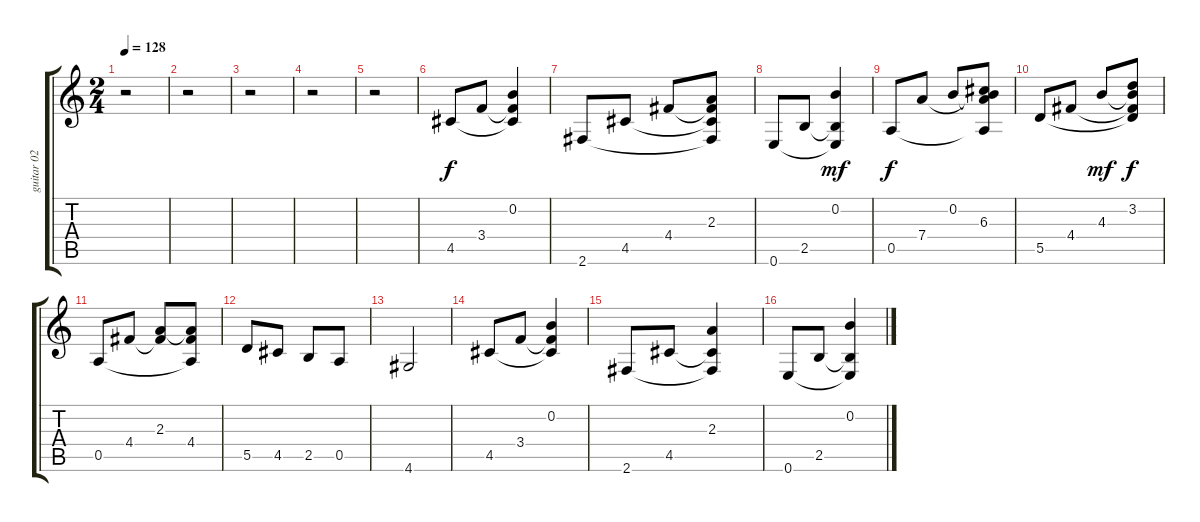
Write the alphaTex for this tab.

\track ("guitar 02" "guitar 02") {instrument acousticguitarsteel}
\staff {score tabs}
\tuning (E4 B3 G3 D3 A2 E2) {hide}
\ts (2 4)
\tempo 128
\clef g2
\ks c
r.2{dy f} |
r.2 |
r.2 |
r.2 |
r.2 |
4.5.8 3.4.8 (0.2 3.4{t} 4.5{t}).4 |
2.6.8 4.5.8 4.4.8 (2.3 4.4{t} 4.5{t} 2.6{t}).8 |
0.6.8 2.5.8 (0.2 2.5{t} 0.6{t}).4{dy mf} |
0.5.8{dy f} 7.4.8 0.2.8 (0.2{t} 6.3 7.4{t} 0.5{t}).8 |
5.5.8 4.4.8 4.3.8{dy mf} (3.2 4.3{t} 4.4{t} 5.5{t}).8{dy f} |
0.5.8 4.4.8 (2.3 4.4{t}).8 (2.3{t} 4.4 0.5{t}).8 |
5.5.8 4.5.8 2.5.8 0.5.8 |
4.6.2 |
4.5.8 3.4.8 (0.2 3.4{t} 4.5{t}).4 |
2.6.8 4.5.8 (2.3 4.5{t} 2.6{t}).4 |
0.6.8 2.5.8 (0.2 2.5{t} 0.6{t}).4
